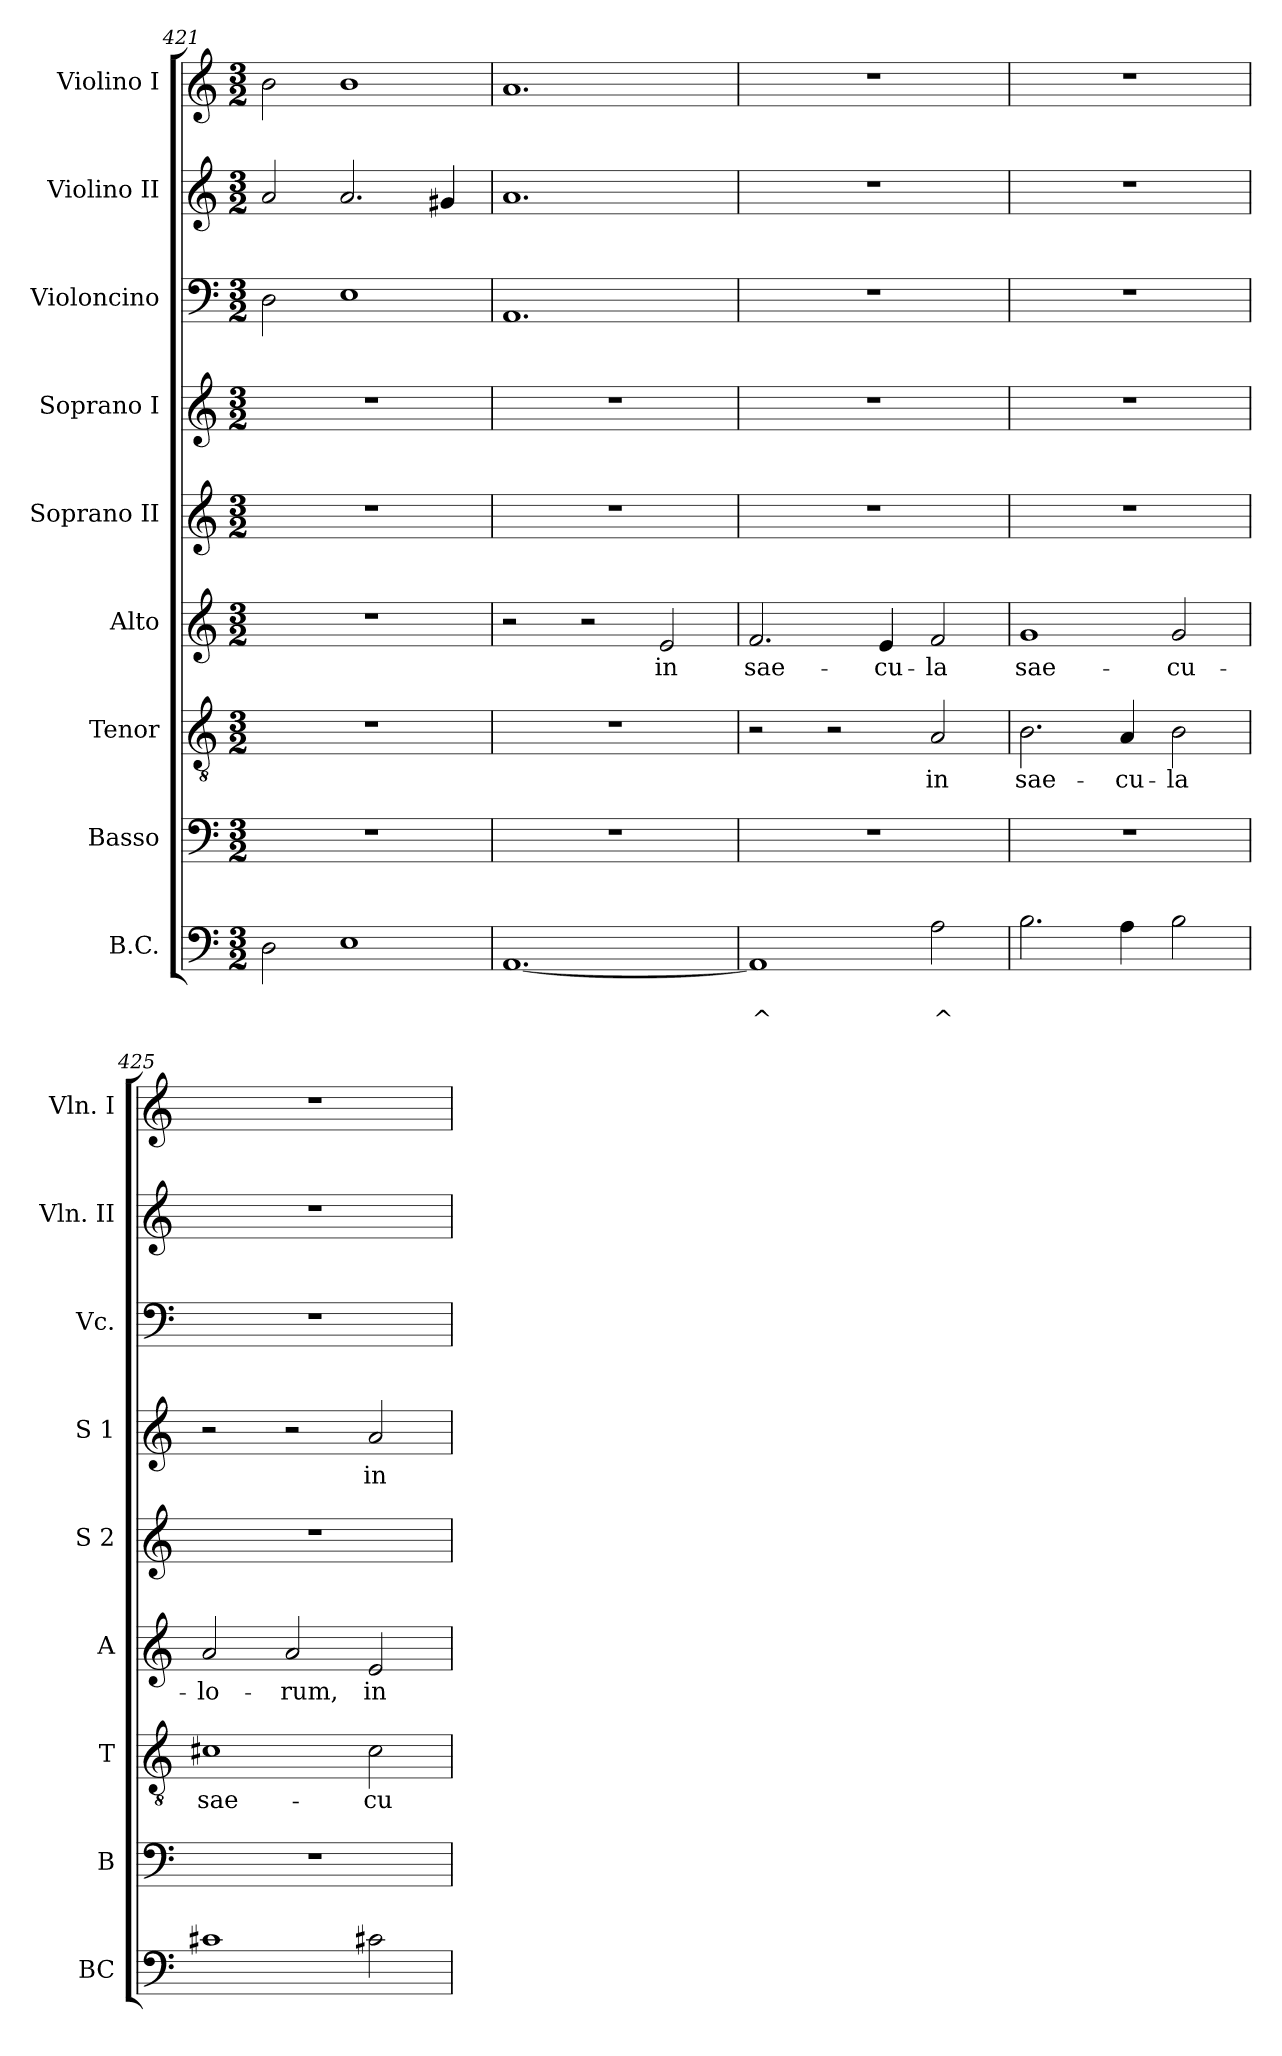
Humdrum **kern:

**kern	**text	**text	**kern	**kern	**text	**kern	**text	**kern	**kern	**text	**kern	**kern	**kern
*part9	*part9	*part9	*part8	*part7	*part7	*part6	*part6	*part5	*part4	*part4	*part3	*part2	*part1
*staff9	*staff9	*staff9	*staff8	*staff7	*staff7	*staff6	*staff6	*staff5	*staff4	*staff4	*staff3	*staff2	*staff1
*I"B.C.	*	*	*I"Basso	*I"Tenor	*	*I"Alto	*	*I"Soprano II	*I"Soprano I	*	*I"Violoncino	*I"Violino II	*I"Violino I
*I'BC	*	*	*I'B	*I'T	*	*I'A	*	*I'S 2	*I'S 1	*	*I'Vc.	*I'Vln. II	*I'Vln. I
*clefF4	*	*	*clefF4	*clefGv2	*	*clefG2	*	*clefG2	*clefG2	*	*clefF4	*clefG2	*clefG2
*k[]	*	*	*k[]	*k[]	*	*k[]	*	*k[]	*k[]	*	*k[]	*k[]	*k[]
*C:	*	*	*C:	*C:	*	*C:	*	*C:	*C:	*	*C:	*C:	*C:
*M3/2	*	*	*M3/2	*M3/2	*	*M3/2	*	*M3/2	*M3/2	*	*M3/2	*M3/2	*M3/2
=421	=421	=421	=421	=421	=421	=421	=421	=421	=421	=421	=421	=421	=421
2D\	.	.	1.r	1.r	.	1.r	.	1.r	1.r	.	2D\	2a/	2b\
1E	.	.	.	.	.	.	.	.	.	.	1E	2.a/	1b
.	.	.	.	.	.	.	.	.	.	.	.	4g#X/	.
=422	=422	=422	=422	=422	=422	=422	=422	=422	=422	=422	=422	=422	=422
[1.AA	.	.	1.r	1.r	.	2r	.	1.r	1.r	.	1.AA	1.a	1.a
.	.	.	.	.	.	2r	.	.	.	.	.	.	.
!	!	!	!	!	!	!	!LO:LY:b	!	!	!	!	!	!
.	.	.	.	.	.	2e/	in	.	.	.	.	.	.
=423	=423	=423	=423	=423	=423	=423	=423	=423	=423	=423	=423	=423	=423
!	!	!LO:LY:b	!	!	!	!	!LO:LY:b	!	!	!	!	!	!
1AA]	.	^	1.r	2r	.	2.f/	sae-	1.r	1.r	.	1.r	1.r	1.r
.	.	.	.	2r	.	.	.	.	.	.	.	.	.
!	!	!	!	!	!	!	!LO:LY:b	!	!	!	!	!	!
.	.	.	.	.	.	4e/	-cu-	.	.	.	.	.	.
!	!	!LO:LY:b	!	!	!LO:LY:b	!	!LO:LY:b	!	!	!	!	!	!
2A\	.	^	.	2A/	in	2f/	-la	.	.	.	.	.	.
!!LO:PB:g=z
=424	=424	=424	=424	=424	=424	=424	=424	=424	=424	=424	=424	=424	=424
!	!	!	!	!	!LO:LY:b	!	!LO:LY:b	!	!	!	!	!	!
2.B\	.	.	1.r	2.B\	sae-	1g	sae-	1.r	1.r	.	1.r	1.r	1.r
!	!	!	!	!	!LO:LY:b	!	!	!	!	!	!	!	!
4A\	.	.	.	4A/	-cu-	.	.	.	.	.	.	.	.
!	!	!	!	!	!LO:LY:b	!	!LO:LY:b	!	!	!	!	!	!
2B\	.	.	.	2B\	-la	2g/	-cu-	.	.	.	.	.	.
=425	=425	=425	=425	=425	=425	=425	=425	=425	=425	=425	=425	=425	=425
!	!	!	!	!	!LO:LY:b	!	!LO:LY:b	!	!	!	!	!	!
1c#X	.	.	1.r	1c#X	sae-	2a/	-lo-	1.r	2r	.	1.r	1.r	1.r
!	!	!	!	!	!	!	!LO:LY:b	!	!	!	!	!	!
.	.	.	.	.	.	2a/	-rum,	.	2r	.	.	.	.
!	!	!	!	!	!LO:LY:b	!	!LO:LY:b	!	!	!LO:LY:b	!	!	!
2c#X\	.	.	.	2c#\	-cu-	2e/	in	.	2a/	in	.	.	.
=	=	=	=	=	=	=	=	=	=	=	=	=	=
*-	*-	*-	*-	*-	*-	*-	*-	*-	*-	*-	*-	*-	*-
